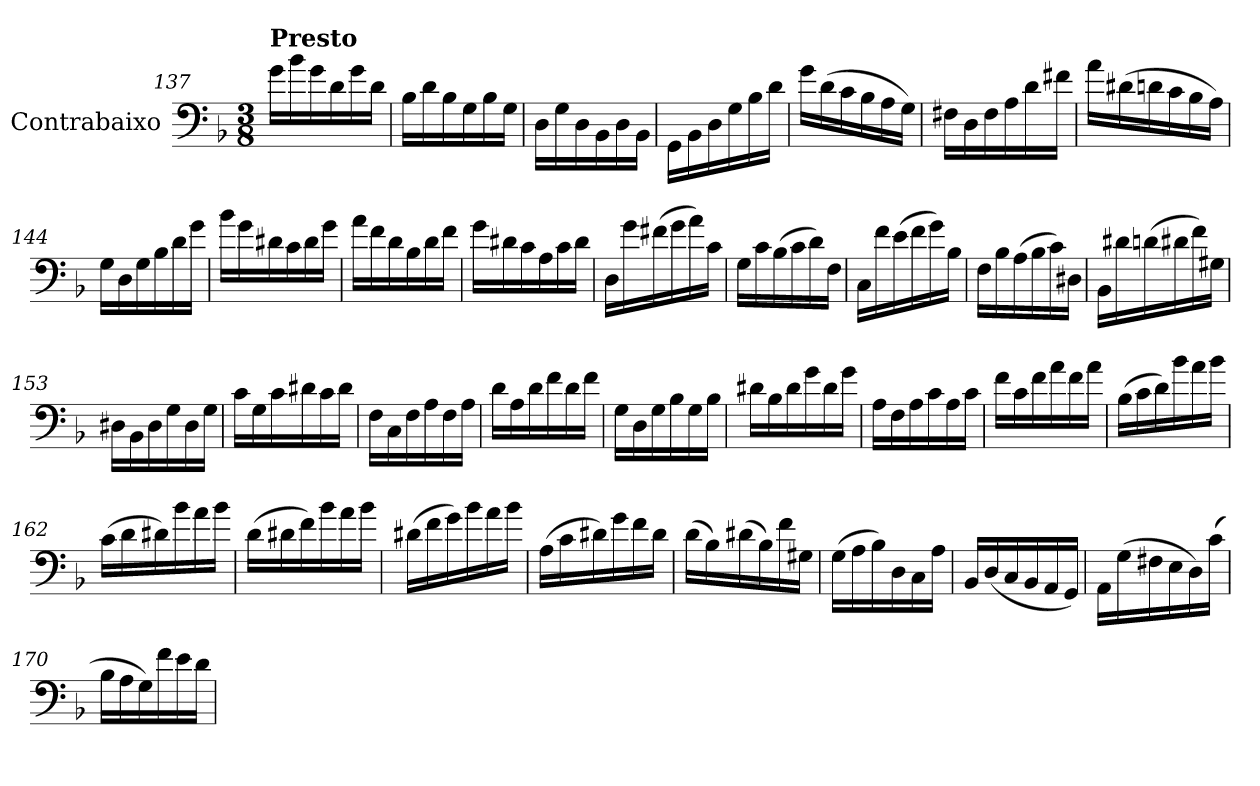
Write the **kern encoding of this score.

**kern
*part1
*staff1
*I"Contrabaixo
*I'Cb.
!!LO:PB:g=z
*clefF4
*ITrd7c12
*k[b-]
*M3/8
=137
!LO:TX:a:B:t=Presto
16G\LL
16B-\
16G\
16D\
16G\
16D\JJ
=138
16BB-\LL
16D\
16BB-\
16GG\
16BB-\
16GG\JJ
=139
16DD\LL
16GG\
16DD\
16BBB-\
16DD\
16BBB-\JJ
=140
16GGG\LL
16BBB-\
16DD\
16GG\
16BB-\
16D\JJ
=141
16G\LL
(>16D\
16C\
16BB-\
16AA\
16GG\JJ)
=142
16FF#X\LL
16DD\
16FF#\
16AA\
16D\
16F#X\JJ
=143
16A\LL
(>16D#X\
16Dn\
16C\
16BB-\
16AA\JJ)
=144
16GG\LL
16DD\
16GG\
16BB-\
16D\
16G\JJ
!!LO:LB:g=z
=145
16B-\LL
16G\
16D#X\
16C\
16D#\
16G\JJ
=146
16A\LL
16F\
16D\
16BB-\
16D\
16F\JJ
=147
16G\LL
16D#X\
16C\
16AA\
16C\
16D#\JJ
=148
16DD\LL
16G\
(>16F#X\
16G\
16A\)
16C\JJ
=149
16GG\LL
16C\
(>16BB-\
16C\
16D\)
16FF\JJ
=150
16CC\LL
16F\
(>16E\
16F\
16G\)
16BB-\JJ
=151
16FF\LL
16BB-\
(>16AA\
16BB-\
16C\)
16DD#X\JJ
!!LO:LB:g=z
=152
16BBB-\LL
16D#X\
(>16Dn\
16D#X\
16F\)
16GG#X\JJ
!!LO:LB:g=z
=153
16DD#X\LL
16BBB-\
16DD#\
16GG\
16DD#\
16GG\JJ
=154
16C\LL
16GG\
16C\
16D#X\
16C\
16D#\JJ
=155
16FF\LL
16CC\
16FF\
16AA\
16FF\
16AA\JJ
=156
16D\LL
16AA\
16D\
16F\
16D\
16F\JJ
=157
16GG\LL
16DD\
16GG\
16BB-\
16GG\
16BB-\JJ
=158
16D#X\LL
16BB-\
16D#\
16G\
16D#\
16G\JJ
=159
16AA\LL
16FF\
16AA\
16C\
16AA\
16C\JJ
=160
16F\LL
16C\
16F\
16A\
16F\
16A\JJ
!!LO:LB:g=z
=161
(>16BB-\LL
16C\
16D\)
16B-\
16A\
16B-\JJ
=162
(>16C\LL
16D\
16D#X\)
16B-\
16A\
16B-\JJ
=163
(>16D\LL
16D#X\
16F\)
16B-\
16A\
16B-\JJ
=164
(>16D#X\LL
16F\
16G\)
16B-\
16A\
16B-\JJ
=165
(>16AA\LL
16C\
16D#X\)
16G\
16F\
16D#\JJ
=166
(>16D\LL
16BB-\)
(>16D#X\
16BB-\)
16F\
16GG#X\JJ
=167
(>16GG\LL
16AA\
16BB-\)
16DD\
16CC\
16AA\JJ
!!LO:LB:g=z
=168
16BBB-/LL
(<16DD/
16CC/
16BBB-/
16AAA/
16GGG/JJ)
=169
16AAA\LL
(>16GG\
16FF#X\
16EE\
16DD\)
(>16C\JJ
=170
16BB-\LL
16AA\
16GG\)
16F\
16E\
16D\JJ
=
*-
